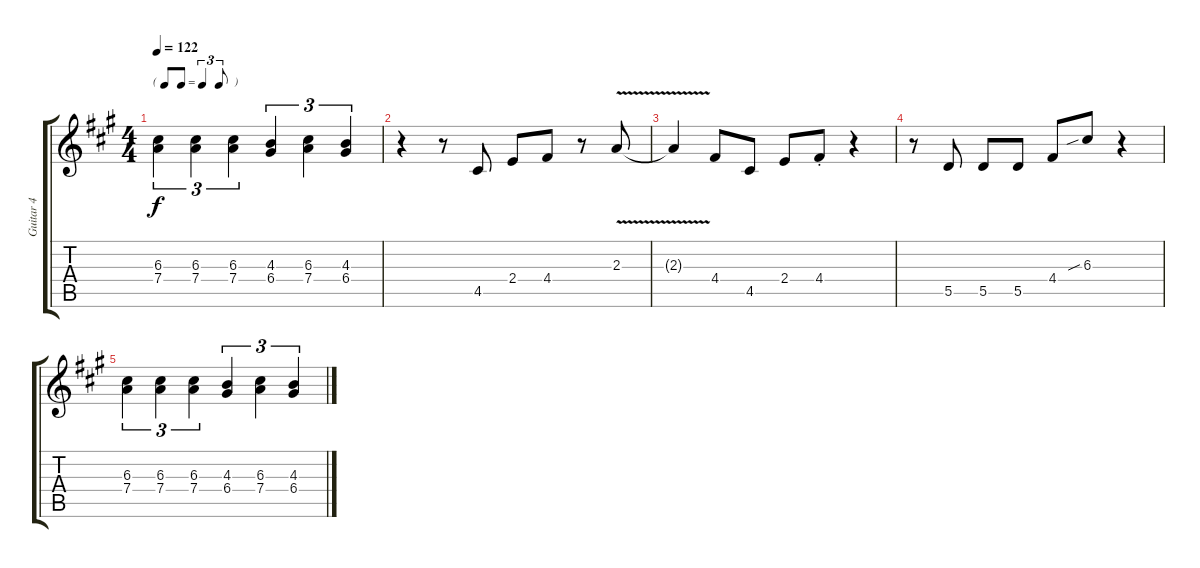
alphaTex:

\track ("Guitar 4" "Guitar 4") {instrument electricguitarclean}
\staff {score tabs}
\tuning (E4 B3 G3 D3 A2 E2) {hide}
\ts (4 4)
\tf triplet8th
\tempo 122
\clef g2
\ks a
(6.3 7.4).4{tu (3 2) dy f} (6.3 7.4).4{tu (3 2)} (6.3 7.4).4{tu (3 2)} (4.3 6.4).4{tu (3 2)} (6.3 7.4).4{tu (3 2)} (4.3 6.4).4{tu (3 2)} |
r.4 r.8 4.5.8 2.4.8 4.4.8 r.8 2.3{v}.8 |
2.3{v t}.4 4.4.8 4.5.8 2.4.8 4.4{st}.8 r.4 |
r.8 5.5.8 5.5.8 5.5.8 4.4.8 6.3{sib}.8 r.4 |
(6.3 7.4).4{tu (3 2)} (6.3 7.4).4{tu (3 2)} (6.3 7.4).4{tu (3 2)} (4.3 6.4).4{tu (3 2)} (6.3 7.4).4{tu (3 2)} (4.3 6.4).4{tu (3 2)}
